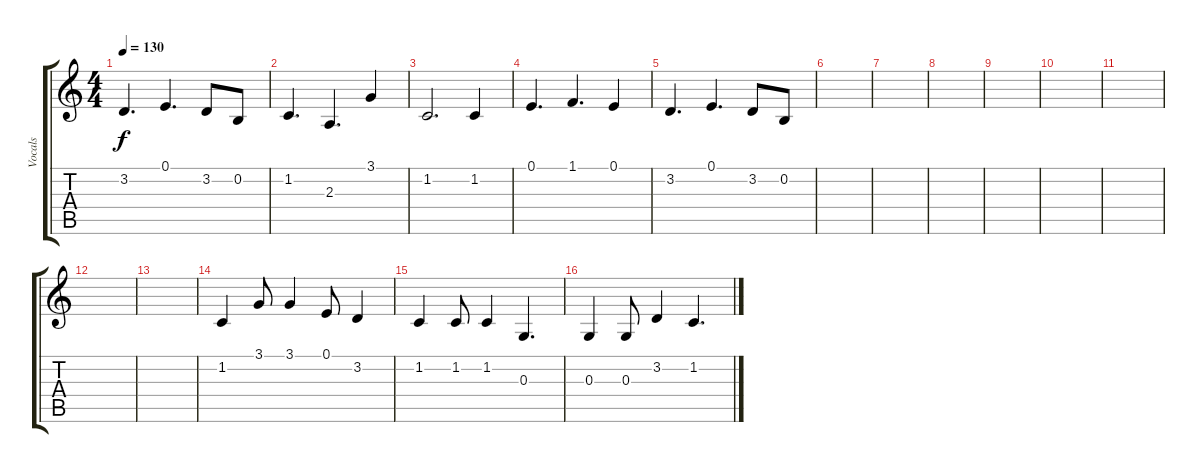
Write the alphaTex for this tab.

\track ("Vocals" "Vocals") {instrument clarinet}
\staff {score tabs}
\tuning (E4 B3 G3 D3 A2 E2) {hide}
\ts (4 4)
\tempo 130
\clef g2
\ks c
3.2.4{d dy f} 0.1.4{d} 3.2.8 0.2.8 |
1.2.4{d} 2.3.4{d} 3.1.4 |
1.2.2{d} 1.2.4 |
0.1.4{d} 1.1.4{d} 0.1.4 |
3.2.4{d} 0.1.4{d} 3.2.8 0.2.8 |
|
|
|
|
|
|
|
|
1.2.4 3.1.8 3.1.4 0.1.8 3.2.4 |
1.2.4 1.2.8 1.2.4 0.3.4{d} |
0.3.4 0.3.8 3.2.4 1.2.4{d}
